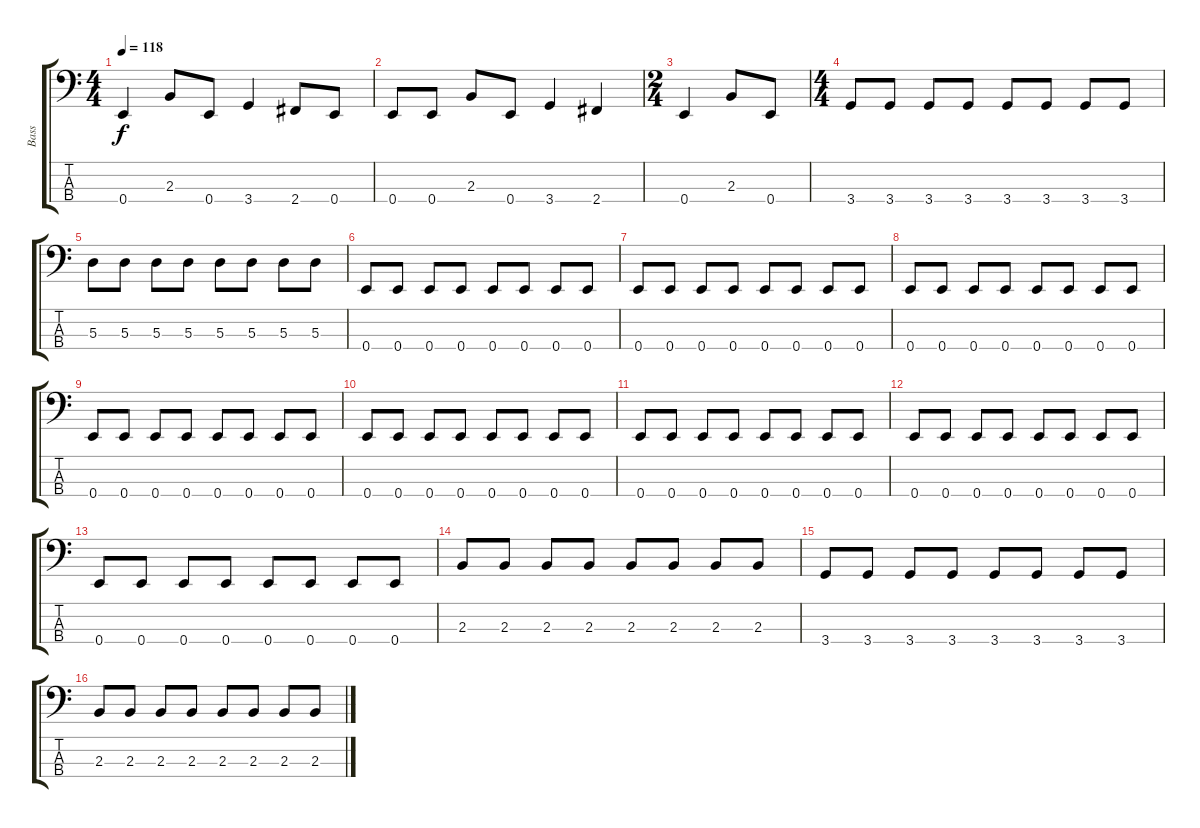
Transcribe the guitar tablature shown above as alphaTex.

\track ("Bass" "Bass") {instrument electricbassfinger}
\staff {score tabs}
\tuning (G2 D2 A1 E1) {hide}
\ts (4 4)
\tempo 118
\clef f4
\ks c
0.4.4{dy f} 2.3.8 0.4.8 3.4.4 2.4.8 0.4.8 |
0.4.8 0.4.8 2.3.8 0.4.8 3.4.4 2.4.4 |
\ts (2 4)
0.4.4 2.3.8 0.4.8 |
\ts (4 4)
3.4.8 3.4.8 3.4.8 3.4.8 3.4.8 3.4.8 3.4.8 3.4.8 |
5.3.8 5.3.8 5.3.8 5.3.8 5.3.8 5.3.8 5.3.8 5.3.8 |
0.4.8 0.4.8 0.4.8 0.4.8 0.4.8 0.4.8 0.4.8 0.4.8 |
0.4.8 0.4.8 0.4.8 0.4.8 0.4.8 0.4.8 0.4.8 0.4.8 |
0.4.8 0.4.8 0.4.8 0.4.8 0.4.8 0.4.8 0.4.8 0.4.8 |
0.4.8 0.4.8 0.4.8 0.4.8 0.4.8 0.4.8 0.4.8 0.4.8 |
0.4.8 0.4.8 0.4.8 0.4.8 0.4.8 0.4.8 0.4.8 0.4.8 |
0.4.8 0.4.8 0.4.8 0.4.8 0.4.8 0.4.8 0.4.8 0.4.8 |
0.4.8 0.4.8 0.4.8 0.4.8 0.4.8 0.4.8 0.4.8 0.4.8 |
0.4.8 0.4.8 0.4.8 0.4.8 0.4.8 0.4.8 0.4.8 0.4.8 |
2.3.8 2.3.8 2.3.8 2.3.8 2.3.8 2.3.8 2.3.8 2.3.8 |
3.4.8 3.4.8 3.4.8 3.4.8 3.4.8 3.4.8 3.4.8 3.4.8 |
2.3.8 2.3.8 2.3.8 2.3.8 2.3.8 2.3.8 2.3.8 2.3.8
